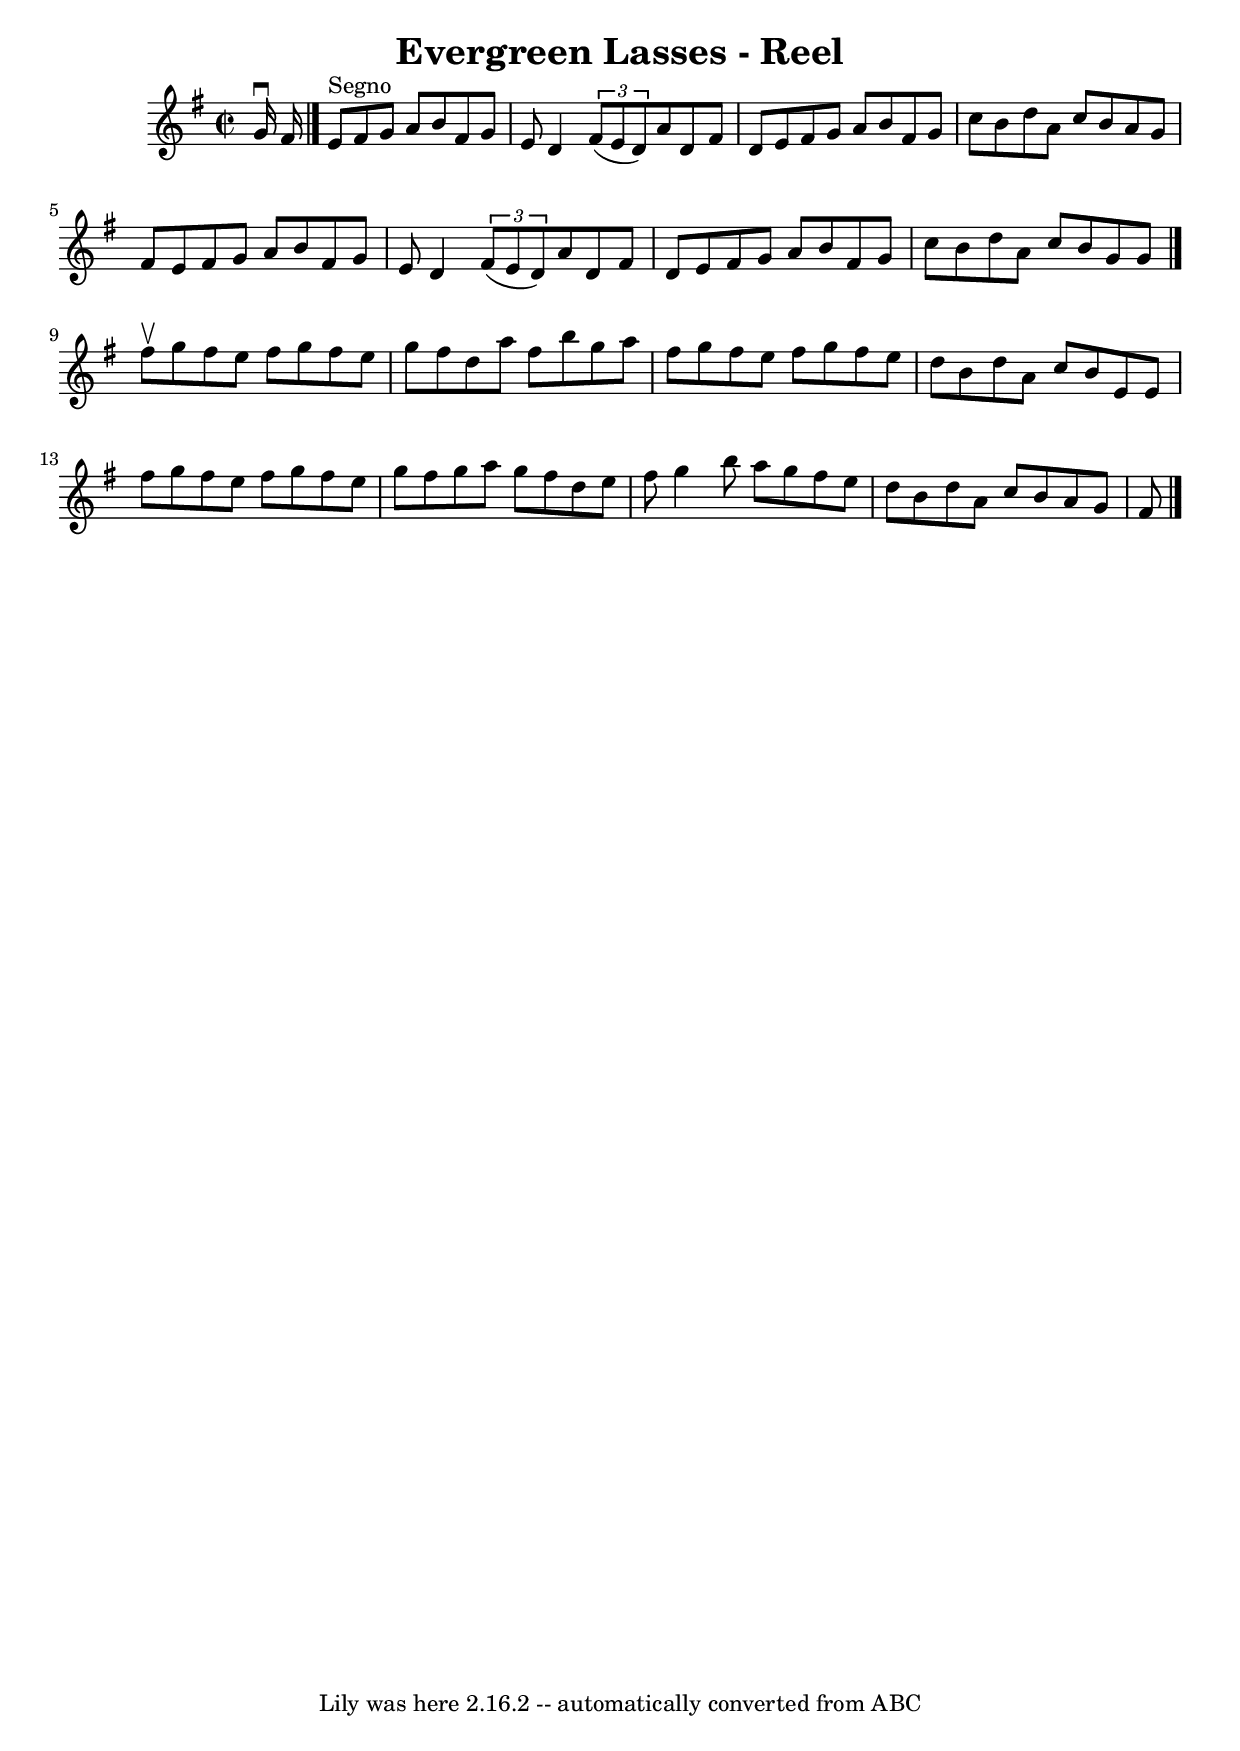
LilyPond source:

\version "2.16.2"
\include "Mammoth.ily"
\header {
  %% book = "Ryan's Mammoth Collection"
  crossRefNumber = "1"
  footnotes = "\\\\156"
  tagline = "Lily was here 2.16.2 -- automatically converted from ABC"
  title = "Evergreen Lasses - Reel"

}
voicedefault =  {


  \override Staff.TimeSignature #'style = #'C
  \time 2/2 
  \key e \minor
  g'16^\downbow fis'16    \bar "|." e'8 
  ^"Segno" fis'8 g'8 a'8 b'8 fis'8 g'8 e'8    |
  d'4  
  \times 2/3 { fis'8 (e'8 d'8) 
	     } a'8 d'8 fis'8 d'8    
  |
  e'8 fis'8 g'8 a'8 b'8 fis'8 g'8 c''8    
  |
  b'8 d''8 a'8 c''8 b'8 a'8 g'8 fis'8    |
  
  e'8 fis'8 g'8 a'8 b'8 fis'8 g'8 e'8    |
  d'4  
  \times 2/3 { fis'8 (e'8 d'8) 
	     } a'8 d'8 fis'8 d'8    
  |
  e'8 fis'8 g'8 a'8 b'8 fis'8 g'8 c''8    
  |
  b'8 d''8 a'8 c''8 b'8 g'8 g'8    \bar "|."     
  fis''8^\upbow |
  g''8 fis''8 e''8 fis''8 g''8 fis''8  
  e''8 g''8    |
  fis''8 d''8 a''8 fis''8 b''8 g''8   
  a''8 fis''8    |
  g''8 fis''8 e''8 fis''8 g''8    
  fis''8 e''8 d''8    |
  b'8 d''8 a'8 c''8 b'8 e'8   
  e'8 fis''8    |
  g''8 fis''8 e''8 fis''8 g''8    
  fis''8 e''8 g''8    |
  fis''8 g''8 a''8 g''8 fis''8   
  d''8 e''8 fis''8    |
  g''4 b''8 a''8 g''8 fis''8    
  e''8 d''8    |
  b'8 d''8 a'8 c''8 b'8 a'8 g'8    
  fis'8      \bar "|."   

}

\score{
  <<

    \context Staff="default"
    {
      \voicedefault 
      
    }

  >>
  \layout {
    
  }
  \midi {
  }

}
